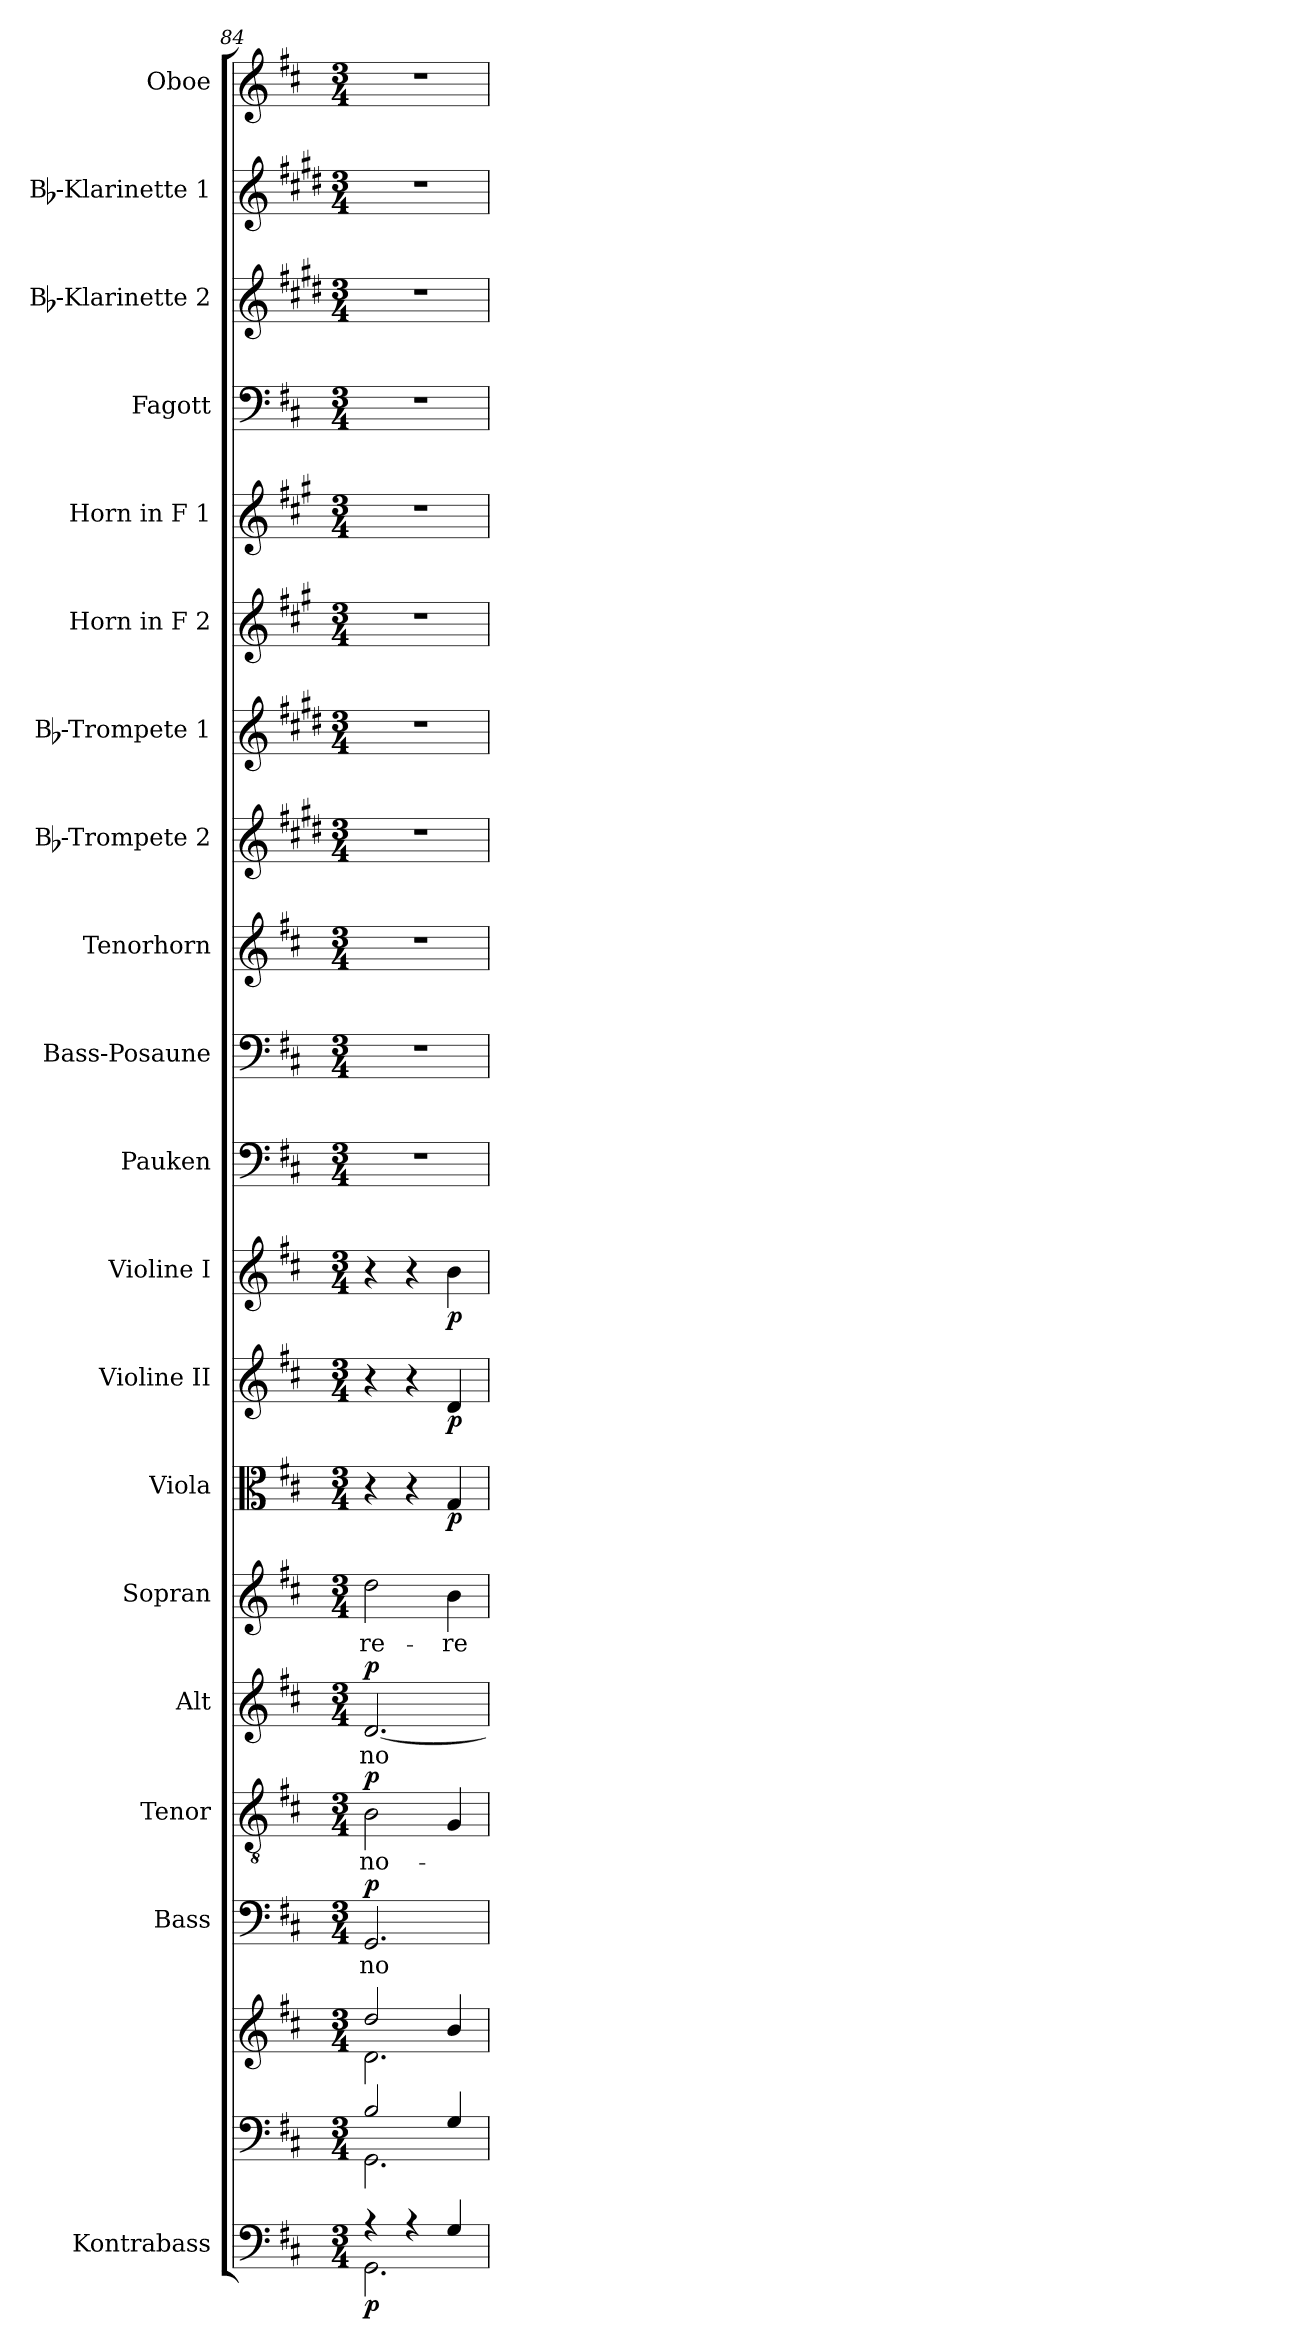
**kern	**dynam	**kern	**kern	**kern	**text	**dynam	**kern	**text	**dynam	**kern	**text	**dynam	**kern	**text	**kern	**dynam	**kern	**dynam	**kern	**dynam	**kern	**kern	**kern	**kern	**kern	**kern	**kern	**kern	**kern	**kern	**kern
*part20	*part20	*part19	*part19	*part18	*part18	*part18	*part17	*part17	*part17	*part16	*part16	*part16	*part15	*part15	*part14	*part14	*part13	*part13	*part12	*part12	*part11	*part10	*part9	*part8	*part7	*part6	*part5	*part4	*part3	*part2	*part1
*staff21	*staff21	*staff20	*staff19	*staff18	*staff18	*staff18	*staff17	*staff17	*staff17	*staff16	*staff16	*staff16	*staff15	*staff15	*staff14	*staff14	*staff13	*staff13	*staff12	*staff12	*staff11	*staff10	*staff9	*staff8	*staff7	*staff6	*staff5	*staff4	*staff3	*staff2	*staff1
*I"Kontrabass	*	*	*	*I"Bass	*	*	*I"Tenor	*	*	*I"Alt	*	*	*I"Sopran	*	*I"Viola	*	*I"Violine II	*	*I"Violine I	*	*I"Pauken	*I"Bass-Posaune	*I"Tenorhorn	*I"Bb-Trompete 2	*I"Bb-Trompete 1	*I"Horn in F 2	*I"Horn in F 1	*I"Fagott	*I"Bb-Klarinette 2	*I"Bb-Klarinette 1	*I"Oboe
*I'Kb.	*	*	*	*I'B.	*	*	*I'T.	*	*	*I'A.	*	*	*I'S.	*	*I'Vla.	*	*I'Vl. II	*	*I'Vl. I	*	*I'Pk.	*I'B. Pos.	*I'T. Hrn.	*I'Bb Trp. 2	*I'Bb Trp. 1	*	*	*I'Fg.	*I'Bb Kl. 2	*I'Bb Kl. 1	*I'Ob.
*clefF4	*	*clefF4	*clefG2	*clefF4	*	*	*clefGv2	*	*	*clefG2	*	*	*clefG2	*	*clefC3	*	*clefG2	*	*clefG2	*	*clefF4	*clefF4	*clefG2	*clefG2	*clefG2	*clefG2	*clefG2	*clefF4	*clefG2	*clefG2	*clefG2
*ITrd7c12	*	*	*	*	*	*	*	*	*	*	*	*	*	*	*	*	*	*	*	*	*	*	*ITrd8c14	*ITrd1c2	*ITrd1c2	*ITrd4c7	*ITrd4c7	*	*ITrd1c2	*ITrd1c2	*
*k[f#c#]	*	*k[f#c#]	*k[f#c#]	*k[f#c#]	*	*	*k[f#c#]	*	*	*k[f#c#]	*	*	*k[f#c#]	*	*k[f#c#]	*	*k[f#c#]	*	*k[f#c#]	*	*k[f#c#]	*k[f#c#]	*k[f#c#]	*k[f#c#]	*k[f#c#]	*k[f#c#]	*k[f#c#]	*k[f#c#]	*k[f#c#]	*k[f#c#]	*k[f#c#]
*D:	*	*D:	*D:	*D:	*	*	*D:	*	*	*D:	*	*	*D:	*	*D:	*	*D:	*	*D:	*	*D:	*D:	*D:	*D:	*D:	*D:	*D:	*D:	*D:	*D:	*D:
*M3/4	*	*M3/4	*M3/4	*M3/4	*	*	*M3/4	*	*	*M3/4	*	*	*M3/4	*	*M3/4	*	*M3/4	*	*M3/4	*	*M3/4	*M3/4	*M3/4	*M3/4	*M3/4	*M3/4	*M3/4	*M3/4	*M3/4	*M3/4	*M3/4
=84	=84	=84	=84	=84	=84	=84	=84	=84	=84	=84	=84	=84	=84	=84	=84	=84	=84	=84	=84	=84	=84	=84	=84	=84	=84	=84	=84	=84	=84	=84	=84
*^	*	*^	*^	*	*	*	*	*	*	*	*	*	*	*	*	*	*	*	*	*	*	*	*	*	*	*	*	*	*	*	*
!	!	!LO:DY:b	!	!	!	!	!	!LO:LY:b	!LO:DY:a	!	!LO:LY:b	!LO:DY:a	!	!LO:LY:b	!LO:DY:a	!	!LO:LY:b	!	!	!	!	!	!	!	!	!	!	!	!	!	!	!	!	!
4rG	2.GGG\	p	2B/	2.GG\	2dd/	2.d\	2.GG/	no-	p	2B\	no-	p	[2.d/	no-	p	2dd\	-re-	4r	.	4r	.	4r	.	2.r	2.r	2.r	2.r	2.r	2.r	2.r	2.r	2.r	2.r	2.r
4rG	.	.	.	.	.	.	.	.	.	.	.	.	.	.	.	.	.	4r	.	4r	.	4r	.	.	.	.	.	.	.	.	.	.	.	.
!	!	!	!	!	!	!	!	!	!	!	!	!	!	!	!	!	!LO:LY:b	!	!LO:DY:b	!	!LO:DY:b	!	!LO:DY:b	!	!	!	!	!	!	!	!	!	!	!
4GG/	.	.	4G/	.	4b/	.	.	.	.	4G/	.	.	.	.	.	4b\	-re	4G/	p	4d/	p	4b\	p	.	.	.	.	.	.	.	.	.	.	.
*v	*v	*	*	*	*	*	*	*	*	*	*	*	*	*	*	*	*	*	*	*	*	*	*	*	*	*	*	*	*	*	*	*	*	*
*	*	*v	*v	*	*	*	*	*	*	*	*	*	*	*	*	*	*	*	*	*	*	*	*	*	*	*	*	*	*	*	*	*	*
*	*	*	*v	*v	*	*	*	*	*	*	*	*	*	*	*	*	*	*	*	*	*	*	*	*	*	*	*	*	*	*	*	*
=	=	=	=	=	=	=	=	=	=	=	=	=	=	=	=	=	=	=	=	=	=	=	=	=	=	=	=	=	=	=	=
*-	*-	*-	*-	*-	*-	*-	*-	*-	*-	*-	*-	*-	*-	*-	*-	*-	*-	*-	*-	*-	*-	*-	*-	*-	*-	*-	*-	*-	*-	*-	*-
